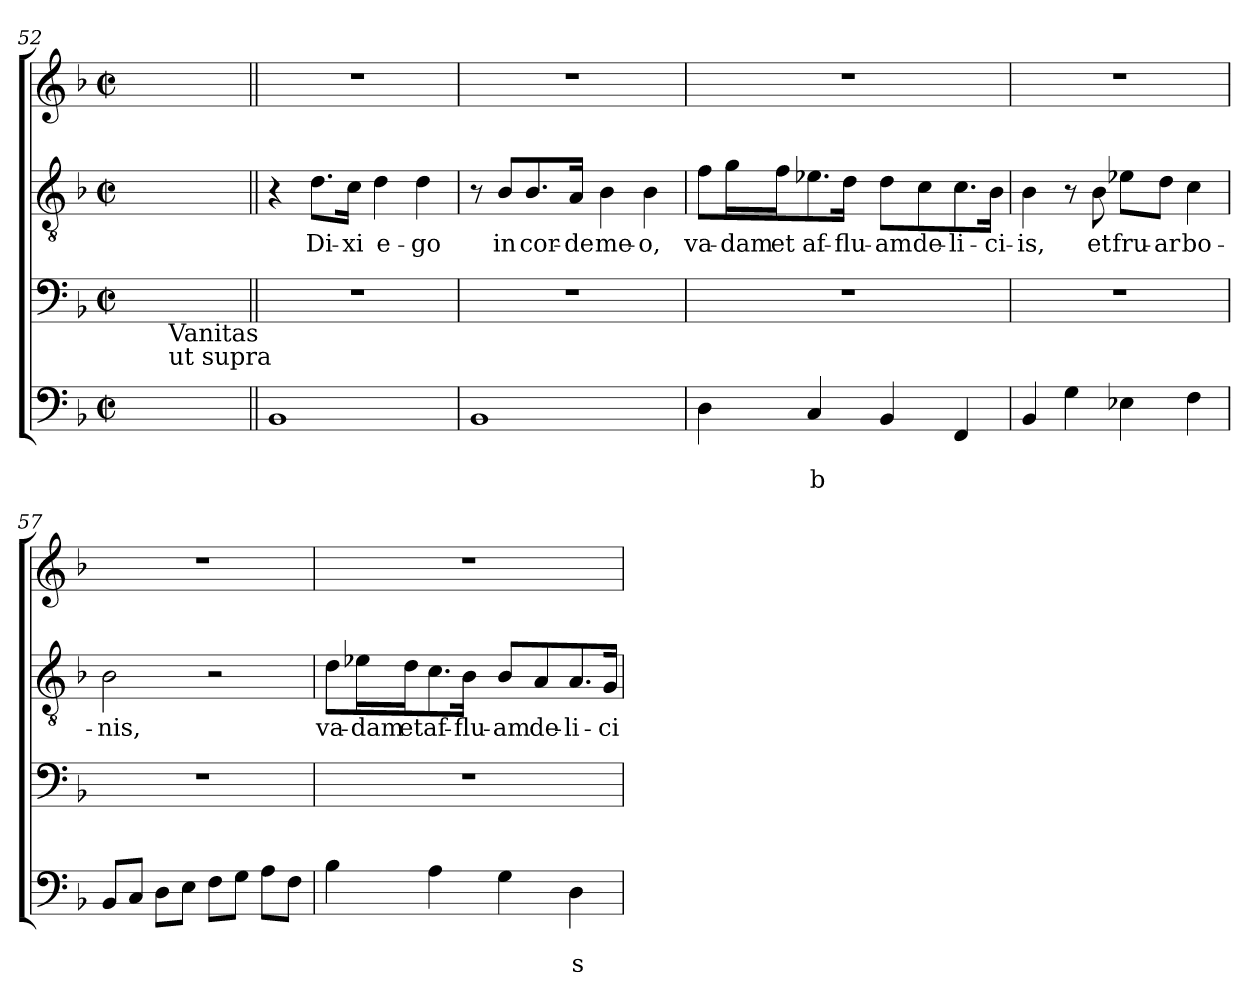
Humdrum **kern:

**kern	**text	**text	**kern	**kern	**text	**kern
*part4	*part4	*part4	*part3	*part2	*part2	*part1
*staff4	*staff4	*staff4	*staff3	*staff2	*staff2	*staff1
*clefF4	*	*	*clefF4	*clefGv2	*	*clefG2
*k[b-]	*	*	*k[b-]	*k[b-]	*	*k[b-]
*F:	*	*	*F:	*F:	*	*F:
*M2/2	*	*	*M2/2	*M2/2	*	*M2/2
*met(c|)	*	*	*met(c|)	*met(c|)	*	*met(c|)
=52X4	=52X4	=52X4	=52X4	=52X4	=52X4	=52X4
*	*	*	*^	*	*	*
1ryy	.	.	1ryy	4ryy	1ryy	.	1ryy
!	!	!	!	!LO:TX:b:t=Vanitas\nut supra	!	!	!
.	.	.	.	2.ryy	.	.	.
*	*	*	*v	*v	*	*	*
!!LO:LB:g=z
=53||	=53||	=53||	=53||	=53||	=53||	=53||
1BB-	.	.	1r	4r	.	1r
!	!	!	!	!	!LO:LY:b	!
.	.	.	.	8.d\L	Di-	.
!	!	!	!	!	!LO:LY:b	!
.	.	.	.	16c\Jk	-xi	.
!	!	!	!	!	!LO:LY:b	!
.	.	.	.	4d\	e-	.
!	!	!	!	!	!LO:LY:b	!
.	.	.	.	4d\	-go	.
=54	=54	=54	=54	=54	=54	=54
1BB-	.	.	1r	8r	.	1r
!	!	!	!	!	!LO:LY:b	!
.	.	.	.	8B-/L	in	.
!	!	!	!	!	!LO:LY:b	!
.	.	.	.	8.B-/	cor-	.
!	!	!	!	!	!LO:LY:b	!
.	.	.	.	16A/Jk	-de	.
!	!	!	!	!	!LO:LY:b	!
.	.	.	.	4B-\	me-	.
!	!	!	!	!	!LO:LY:b	!
.	.	.	.	4B-\	-o,	.
=55	=55	=55	=55	=55	=55	=55
!	!	!	!	!	!LO:LY:b	!
4D\	.	.	1r	8f\L	va-	1r
!	!	!	!	!	!LO:LY:b	!
.	.	.	.	16g\L	-dam	.
!	!	!	!	!	!LO:LY:b	!
.	.	.	.	16f\J	et	.
!	!	!LO:LY:b	!	!	!	!
!	!	!	!	!	!LO:LY:b	!
4C/	.	b	.	8.e-X\	af-	.
!	!	!	!	!	!LO:LY:b	!
.	.	.	.	16d\Jk	-flu-	.
!	!	!	!	!	!LO:LY:b	!
4BB-/	.	.	.	8d\L	-am	.
!	!	!	!	!	!LO:LY:b	!
.	.	.	.	8c\	de-	.
!	!	!	!	!	!LO:LY:b	!
4FF/	.	.	.	8.c\	-li-	.
!	!	!	!	!	!LO:LY:b	!
.	.	.	.	16B-\Jk	-ci-	.
=56	=56	=56	=56	=56	=56	=56
!	!	!	!	!	!LO:LY:b	!
4BB-/	.	.	1r	4B-\	-is,	1r
4G\	.	.	.	8r	.	.
!	!	!	!	!	!LO:LY:b	!
.	.	.	.	8B-\	et	.
!	!	!	!	!	!LO:LY:b	!
4E-X\	.	.	.	8e-X\L	fru-	.
!	!	!	!	!	!LO:LY:b	!
.	.	.	.	8d\J	-ar	.
!	!	!	!	!	!LO:LY:b	!
4F\	.	.	.	4c\	bo-	.
!!LO:LB:g=z
=57	=57	=57	=57	=57	=57	=57
!	!	!	!	!	!LO:LY:b	!
8BB-/L	.	.	1r	2B-\	-nis,	1r
8C/J	.	.	.	.	.	.
8D\L	.	.	.	.	.	.
8E\J	.	.	.	.	.	.
8F\L	.	.	.	2r	.	.
8G\J	.	.	.	.	.	.
8A\L	.	.	.	.	.	.
8F\J	.	.	.	.	.	.
=58	=58	=58	=58	=58	=58	=58
!	!	!	!	!	!LO:LY:b	!
4B-\	.	.	1r	8d\L	va-	1r
!	!	!	!	!	!LO:LY:b	!
.	.	.	.	16e-X\L	-dam	.
!	!	!	!	!	!LO:LY:b	!
.	.	.	.	16d\J	et	.
!	!	!	!	!	!LO:LY:b	!
4A\	.	.	.	8.c\	af-	.
!	!	!	!	!	!LO:LY:b	!
.	.	.	.	16B-\Jk	-flu-	.
!	!	!	!	!	!LO:LY:b	!
4G\	.	.	.	8B-/L	-am	.
!	!	!	!	!	!LO:LY:b	!
.	.	.	.	8A/	de-	.
!	!	!LO:LY:b	!	!	!	!
!	!	!	!	!	!LO:LY:b	!
4D\	.	s	.	8.A/	-li-	.
!	!	!	!	!	!LO:LY:b	!
.	.	.	.	16G/Jk	-ci-	.
=	=	=	=	=	=	=
*-	*-	*-	*-	*-	*-	*-
